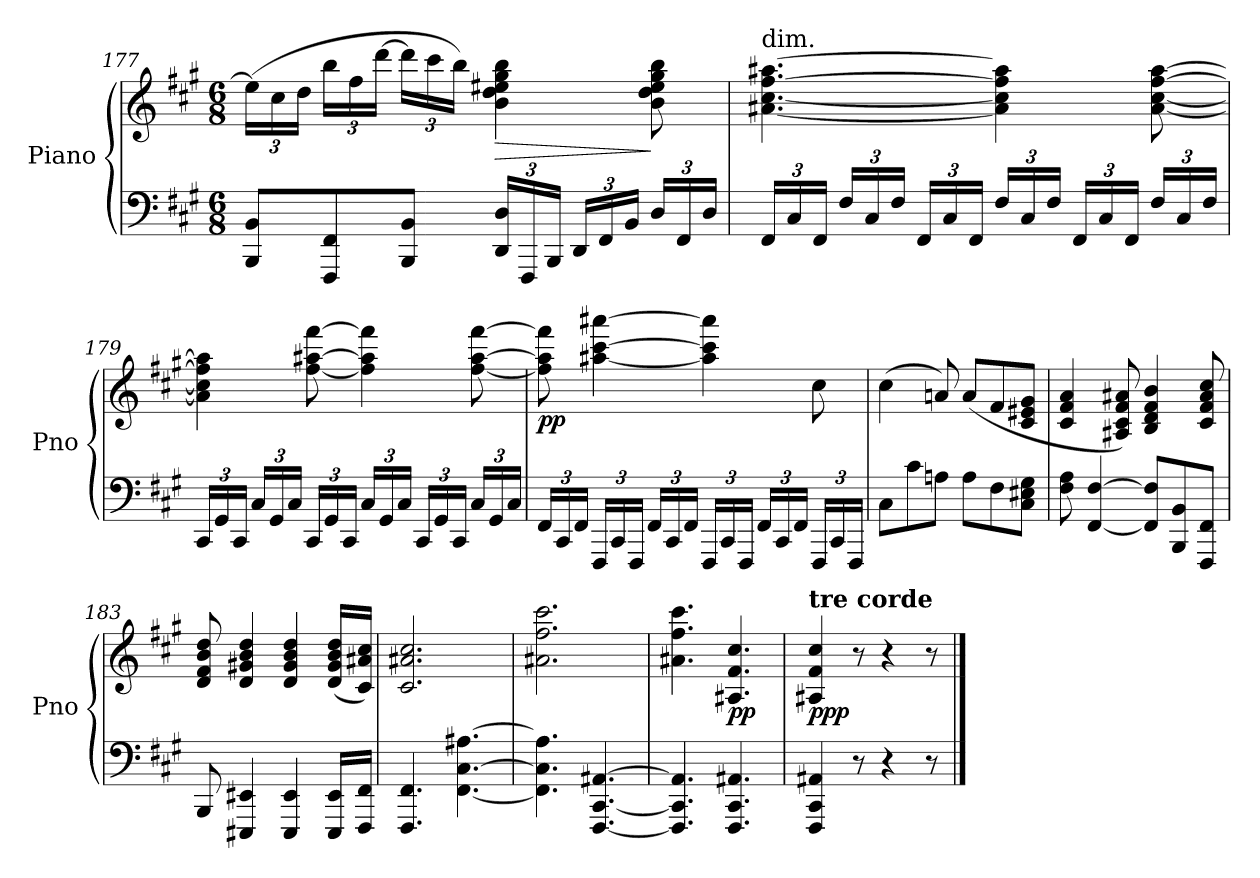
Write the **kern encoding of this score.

**kern	**kern	**dynam
*part1	*part1	*part1
*staff2	*staff1	*staff1/2
*I"Piano	*	*
*I'Pno	*	*
!!LO:LB:g=z
*clefF4	*clefG2	*
*k[f#c#g#]	*k[f#c#g#]	*
*A:	*A:	*
*M6/8	*M6/8	*
*	*Xbrackettup	*
=177	=177	=177
8BBB/ 8BB/L	(>24ee\LL]	.
.	24cc#\	.
.	24dd\JJ	.
8FFF#/ 8FF#/	24bb\LL	.
.	24ff#\	.
.	[24ddd\JJ	.
8BBB/ 8BB/J	24ddd\LL]	.
.	24ccc#\	.
.	24bb\JJ)	.
*Xbrackettup	*	*
!	!	!LO:HP:b
24DD/ 24D/LL	4b\ 4dd\ 4ee#X\ 4gg#\ 4bb\	>
24FFF#/	.	.
24BBB/JJ	.	.
24DD/LL	.	.
24FF#/	.	.
24BB/JJ	.	.
24D/LL	8b\ 8dd\ 8ee#\ 8gg#\ 8bb\	]
24FF#/	.	.
24D/JJ	.	.
=178	=178	=178
!	!LO:TX:a:t=dim.	!
24FF#/LL	[4.a#X\ [4.cc#\ [4.ff#\ [4.aa#X\	.
24C#/	.	.
24FF#/JJ	.	.
24F#/LL	.	.
24C#/	.	.
24F#/JJ	.	.
24FF#/LL	.	.
24C#/	.	.
24FF#/JJ	.	.
24F#/LL	4a#\] 4cc#\] 4ff#\] 4aa#\]	.
24C#/	.	.
24F#/JJ	.	.
24FF#/LL	.	.
24C#/	.	.
24FF#/JJ	.	.
24F#/LL	[8a#\ [8cc#\ [8ff#\ [8aa#\	.
24C#/	.	.
24F#/JJ	.	.
!!LO:LB:g=z
=179	=179	=179
24CC#/LL	4a#\] 4cc#\] 4ff#\] 4aa#\]	.
24GG#/	.	.
24CC#/JJ	.	.
24C#/LL	.	.
24GG#/	.	.
24C#/JJ	.	.
24CC#/LL	[8ff#\ [8aa#X\ [8fff#\	.
24GG#/	.	.
24CC#/JJ	.	.
24C#/LL	4ff#\] 4aa#\] 4fff#\]	.
24GG#/	.	.
24C#/JJ	.	.
24CC#/LL	.	.
24GG#/	.	.
24CC#/JJ	.	.
24C#/LL	[8ff#\ [8aa#\ [8fff#\	.
24GG#/	.	.
24C#/JJ	.	.
=180	=180	=180
!	!	!LO:DY:b
24FF#/LL	8ff#\] 8aa#\] 8fff#\]	pp
24CC#/	.	.
24FF#/JJ	.	.
24FFF#/LL	[4aa#X\ [4ccc#\ [4aaa#X\	.
24CC#/	.	.
24FFF#/JJ	.	.
24FF#/LL	.	.
24CC#/	.	.
24FF#/JJ	.	.
24FFF#/LL	4aa#\] 4ccc#\] 4aaa#\]	.
24CC#/	.	.
24FFF#/JJ	.	.
24FF#/LL	.	.
24CC#/	.	.
24FF#/JJ	.	.
24FFF#/LL	8cc#\	.
24CC#/	.	.
24FFF#/JJ	.	.
!!LO:LB:g=z
=181	=181	=181
8C#\L	(>4cc#\	.
8c#\	.	.
8An\J	8an/)	.
8A\L	(<8a/L	.
8F#\	8f#/	.
8C#\ 8E#X\ 8G#\J	8c#/ 8e#X/ 8g#/J	.
=182	=182	=182
8F#\ 8A\	4c#/ 4f#/ 4a/	.
[4FF#/ [4F#/	.	.
.	8A#X/ 8c#/ 8f#/ 8a#X/)	.
8FF#/] 8F#/]L	4B/ 4d/ 4f#/ 4b/	.
8BBB/ 8BB/	.	.
8FFF#/ 8FF#/J	8c#/ 8f#/ 8a#/ 8cc#/	.
=183	=183	=183
8BBB/	8d/ 8f#/ 8b/ 8dd/	.
4EEE#X/ 4EE#X/	4d/ 4g#X/ 4b/ 4dd/	.
4EEE#/ 4EE#/	4d/ 4g#/ 4b/ 4dd/	.
16EEE#/ 16EE#/LL	(<16d/ 16g#/ 16b/ 16dd/LL	.
16FFF#/ 16FF#/JJ	16c#/ 16a#X/ 16cc#/JJ)	.
=184	=184	=184
4.FFF#/ 4.FF#/	2.c#/ 2.a#X/ 2.cc#/	.
[4.FF#\ [4.C#\ [4.A#X\	.	.
=185	=185	=185
4.FF#\] 4.C#\] 4.A#\]	2.a#X\ 2.ff#\ 2.ccc#\	.
[4.FFF#/ [4.CC#/ [4.AA#X/	.	.
=186	=186	=186
4.FFF#/] 4.CC#/] 4.AA#/]	4.a#X\ 4.ff#\ 4.ccc#\	.
!	!	!LO:DY:b
4.FFF#/ 4.CC#/ 4.AA#X/	4.A#X/ 4.f#/ 4.cc#/	pp
=187	=187	=187
!	!LO:TX:a:B:t=tre corde	!
!	!	!LO:DY:b
4FFF#/ 4CC#/ 4AA#X/	4A#X/ 4f#/ 4cc#/	ppp
8r	8r	.
4r	4r	.
8r	8r	.
==	==	==
*-	*-	*-
